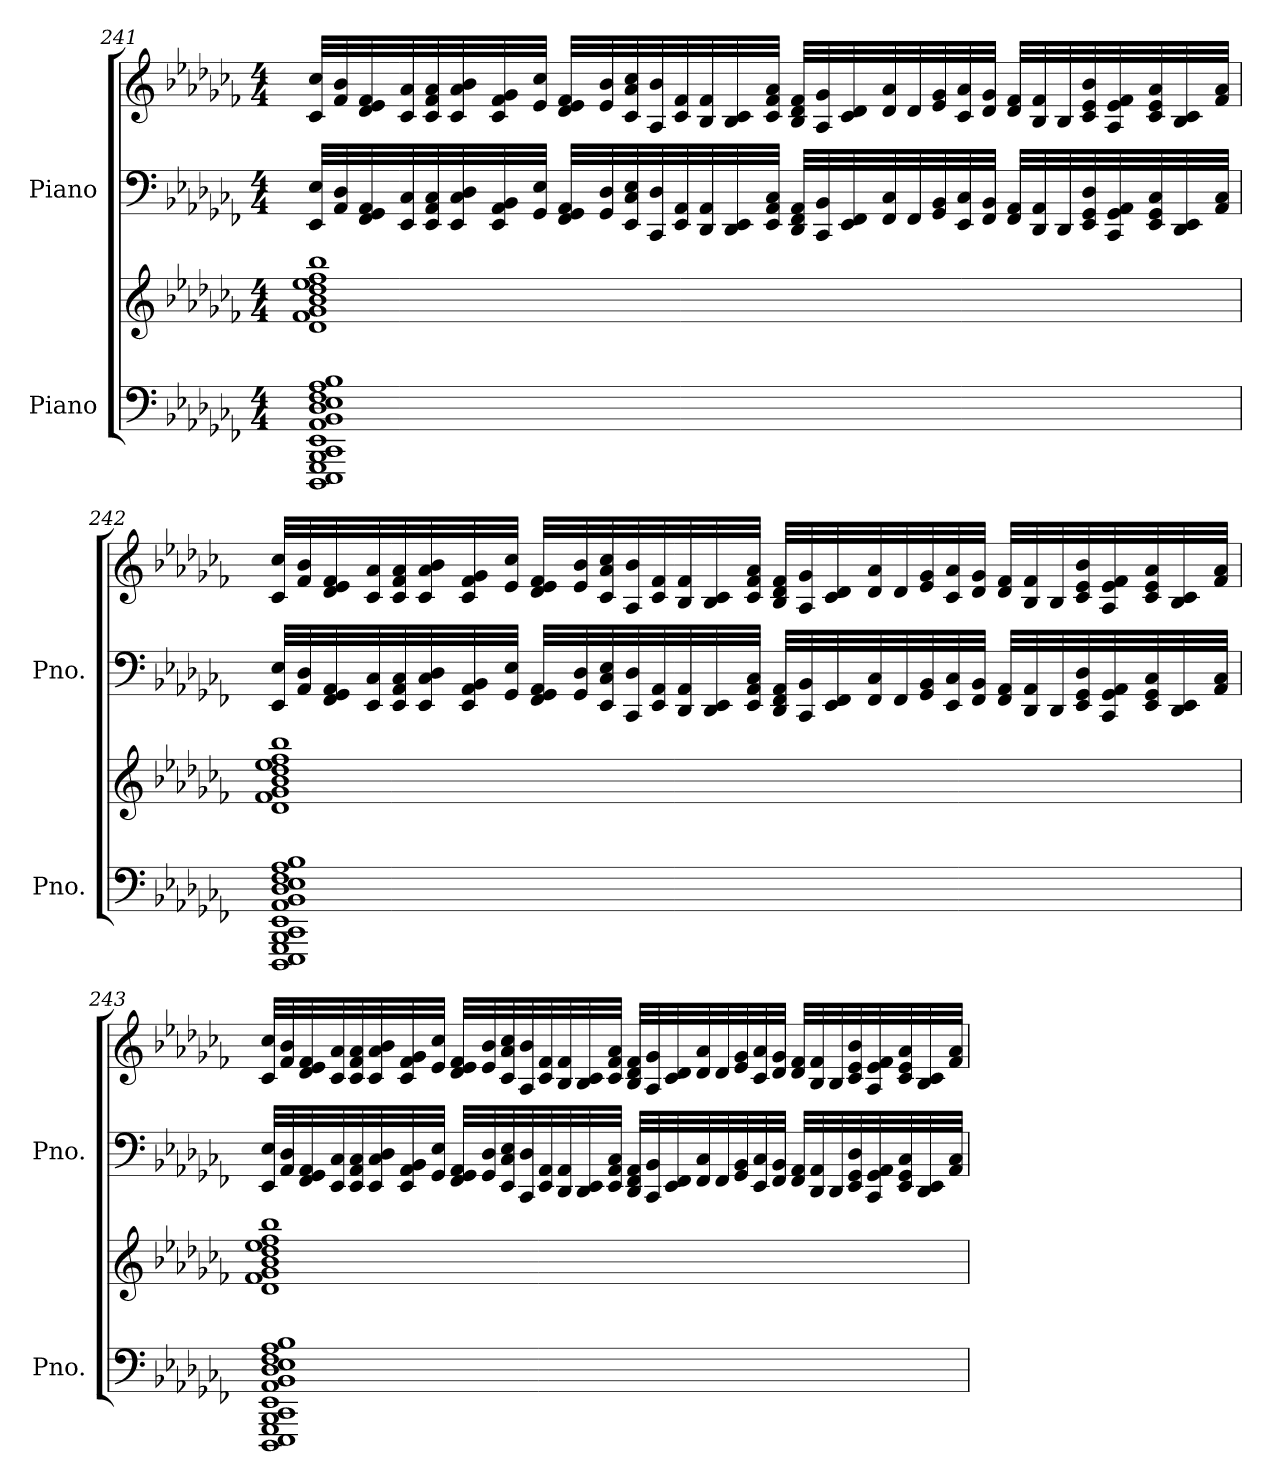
**kern	**kern	**kern	**kern
*part2	*part2	*part1	*part1
*staff4	*staff3	*staff2	*staff1
*I"Piano	*	*I"Piano	*
*I'Pno.	*	*I'Pno.	*
!!LO:LB:g=z
*clefF4	*clefG2	*clefF4	*clefG2
*ITrd14c24	*ITrd14c24	*ITrd-21c-36	*ITrd-21c-36
*k[b-e-a-d-g-c-f-]	*k[b-e-a-d-g-c-f-]	*k[b-e-a-d-g-c-f-]	*k[b-e-a-d-g-c-f-]
*M4/4	*M4/4	*M4/4	*M4/4
=241	=241	=241	=241
1DDDDD- 1EEEEE- 1GGGGG- 1BBBBB- 1CCCC- 1EEEE- 1AAAA- 1BBBB- 1DDD- 1EEE- 1FFF- 1AAA- 1BBB-	1DD- 1FF- 1GG- 1BB- 1D- 1E- 1F- 1B-	32ee-/ 32eee-/LLL	32cccc-/ 32ccccc-/LLL
.	.	32aa-/ 32ddd-/	32ffff-/ 32bbbb-/
.	.	32ff-/ 32gg-/ 32aa-/	32dddd-/ 32eeee-/ 32ffff-/
.	.	32ee-/ 32ccc-/	32cccc-/ 32aaaa-/
.	.	32ee-/ 32aa-/ 32ccc-/	32cccc-/ 32ffff-/ 32aaaa-/
.	.	32ee-/ 32ccc-/ 32ddd-/	32cccc-/ 32aaaa-/ 32bbbb-/
.	.	32ee-/ 32aa-/ 32bb-/	32cccc-/ 32ffff-/ 32gggg-/
.	.	32gg-/ 32eee-/JJJ	32eeee-/ 32ccccc-/JJJ
.	.	32ff-/ 32gg-/ 32aa-/LLL	32dddd-/ 32eeee-/ 32ffff-/LLL
.	.	32gg-/ 32ddd-/	32eeee-/ 32bbbb-/
.	.	32ee-/ 32ccc-/ 32eee-/	32cccc-/ 32aaaa-/ 32ccccc-/
.	.	32cc-/ 32ddd-/	32aaa-/ 32bbbb-/
.	.	32ee-/ 32aa-/	32cccc-/ 32ffff-/
.	.	32dd-/ 32aa-/	32bbb-/ 32ffff-/
.	.	32dd-/ 32ee-/	32bbb-/ 32cccc-/
.	.	32ee-/ 32aa-/ 32ccc-/JJJ	32cccc-/ 32ffff-/ 32aaaa-/JJJ
.	.	32dd-/ 32ff-/ 32aa-/LLL	32bbb-/ 32dddd-/ 32ffff-/LLL
.	.	32cc-/ 32bb-/	32aaa-/ 32gggg-/
.	.	32ee-/ 32ff-/	32cccc-/ 32dddd-/
.	.	32ff-/ 32ccc-/	32dddd-/ 32aaaa-/
.	.	32ff-/	32dddd-/
.	.	32gg-/ 32bb-/	32eeee-/ 32gggg-/
.	.	32ee-/ 32ccc-/	32cccc-/ 32aaaa-/
.	.	32ff-/ 32bb-/JJJ	32dddd-/ 32gggg-/JJJ
.	.	32ff-/ 32aa-/LLL	32dddd-/ 32ffff-/LLL
.	.	32dd-/ 32aa-/	32bbb-/ 32ffff-/
.	.	32dd-/	32bbb-/
.	.	32ee-/ 32gg-/ 32ddd-/	32cccc-/ 32eeee-/ 32bbbb-/
.	.	32cc-/ 32gg-/ 32aa-/	32aaa-/ 32eeee-/ 32ffff-/
.	.	32ee-/ 32gg-/ 32ccc-/	32cccc-/ 32eeee-/ 32aaaa-/
.	.	32dd-/ 32ee-/	32bbb-/ 32cccc-/
.	.	32aa-/ 32ccc-/JJJ	32ffff-/ 32aaaa-/JJJ
!!LO:LB:g=z
=242	=242	=242	=242
1DDDDD- 1EEEEE- 1GGGGG- 1BBBBB- 1CCCC- 1EEEE- 1AAAA- 1BBBB- 1DDD- 1EEE- 1FFF- 1AAA- 1BBB-	1DD- 1FF- 1GG- 1BB- 1D- 1E- 1F- 1B-	32ee-/ 32eee-/LLL	32cccc-/ 32ccccc-/LLL
.	.	32aa-/ 32ddd-/	32ffff-/ 32bbbb-/
.	.	32ff-/ 32gg-/ 32aa-/	32dddd-/ 32eeee-/ 32ffff-/
.	.	32ee-/ 32ccc-/	32cccc-/ 32aaaa-/
.	.	32ee-/ 32aa-/ 32ccc-/	32cccc-/ 32ffff-/ 32aaaa-/
.	.	32ee-/ 32ccc-/ 32ddd-/	32cccc-/ 32aaaa-/ 32bbbb-/
.	.	32ee-/ 32aa-/ 32bb-/	32cccc-/ 32ffff-/ 32gggg-/
.	.	32gg-/ 32eee-/JJJ	32eeee-/ 32ccccc-/JJJ
.	.	32ff-/ 32gg-/ 32aa-/LLL	32dddd-/ 32eeee-/ 32ffff-/LLL
.	.	32gg-/ 32ddd-/	32eeee-/ 32bbbb-/
.	.	32ee-/ 32ccc-/ 32eee-/	32cccc-/ 32aaaa-/ 32ccccc-/
.	.	32cc-/ 32ddd-/	32aaa-/ 32bbbb-/
.	.	32ee-/ 32aa-/	32cccc-/ 32ffff-/
.	.	32dd-/ 32aa-/	32bbb-/ 32ffff-/
.	.	32dd-/ 32ee-/	32bbb-/ 32cccc-/
.	.	32ee-/ 32aa-/ 32ccc-/JJJ	32cccc-/ 32ffff-/ 32aaaa-/JJJ
.	.	32dd-/ 32ff-/ 32aa-/LLL	32bbb-/ 32dddd-/ 32ffff-/LLL
.	.	32cc-/ 32bb-/	32aaa-/ 32gggg-/
.	.	32ee-/ 32ff-/	32cccc-/ 32dddd-/
.	.	32ff-/ 32ccc-/	32dddd-/ 32aaaa-/
.	.	32ff-/	32dddd-/
.	.	32gg-/ 32bb-/	32eeee-/ 32gggg-/
.	.	32ee-/ 32ccc-/	32cccc-/ 32aaaa-/
.	.	32ff-/ 32bb-/JJJ	32dddd-/ 32gggg-/JJJ
.	.	32ff-/ 32aa-/LLL	32dddd-/ 32ffff-/LLL
.	.	32dd-/ 32aa-/	32bbb-/ 32ffff-/
.	.	32dd-/	32bbb-/
.	.	32ee-/ 32gg-/ 32ddd-/	32cccc-/ 32eeee-/ 32bbbb-/
.	.	32cc-/ 32gg-/ 32aa-/	32aaa-/ 32eeee-/ 32ffff-/
.	.	32ee-/ 32gg-/ 32ccc-/	32cccc-/ 32eeee-/ 32aaaa-/
.	.	32dd-/ 32ee-/	32bbb-/ 32cccc-/
.	.	32aa-/ 32ccc-/JJJ	32ffff-/ 32aaaa-/JJJ
!!LO:PB:g=z
=243	=243	=243	=243
1DDDDD- 1EEEEE- 1GGGGG- 1BBBBB- 1CCCC- 1EEEE- 1AAAA- 1BBBB- 1DDD- 1EEE- 1FFF- 1AAA- 1BBB-	1DD- 1FF- 1GG- 1BB- 1D- 1E- 1F- 1B-	32ee-/ 32eee-/LLL	32cccc-/ 32ccccc-/LLL
.	.	32aa-/ 32ddd-/	32ffff-/ 32bbbb-/
.	.	32ff-/ 32gg-/ 32aa-/	32dddd-/ 32eeee-/ 32ffff-/
.	.	32ee-/ 32ccc-/	32cccc-/ 32aaaa-/
.	.	32ee-/ 32aa-/ 32ccc-/	32cccc-/ 32ffff-/ 32aaaa-/
.	.	32ee-/ 32ccc-/ 32ddd-/	32cccc-/ 32aaaa-/ 32bbbb-/
.	.	32ee-/ 32aa-/ 32bb-/	32cccc-/ 32ffff-/ 32gggg-/
.	.	32gg-/ 32eee-/JJJ	32eeee-/ 32ccccc-/JJJ
.	.	32ff-/ 32gg-/ 32aa-/LLL	32dddd-/ 32eeee-/ 32ffff-/LLL
.	.	32gg-/ 32ddd-/	32eeee-/ 32bbbb-/
.	.	32ee-/ 32ccc-/ 32eee-/	32cccc-/ 32aaaa-/ 32ccccc-/
.	.	32cc-/ 32ddd-/	32aaa-/ 32bbbb-/
.	.	32ee-/ 32aa-/	32cccc-/ 32ffff-/
.	.	32dd-/ 32aa-/	32bbb-/ 32ffff-/
.	.	32dd-/ 32ee-/	32bbb-/ 32cccc-/
.	.	32ee-/ 32aa-/ 32ccc-/JJJ	32cccc-/ 32ffff-/ 32aaaa-/JJJ
.	.	32dd-/ 32ff-/ 32aa-/LLL	32bbb-/ 32dddd-/ 32ffff-/LLL
.	.	32cc-/ 32bb-/	32aaa-/ 32gggg-/
.	.	32ee-/ 32ff-/	32cccc-/ 32dddd-/
.	.	32ff-/ 32ccc-/	32dddd-/ 32aaaa-/
.	.	32ff-/	32dddd-/
.	.	32gg-/ 32bb-/	32eeee-/ 32gggg-/
.	.	32ee-/ 32ccc-/	32cccc-/ 32aaaa-/
.	.	32ff-/ 32bb-/JJJ	32dddd-/ 32gggg-/JJJ
.	.	32ff-/ 32aa-/LLL	32dddd-/ 32ffff-/LLL
.	.	32dd-/ 32aa-/	32bbb-/ 32ffff-/
.	.	32dd-/	32bbb-/
.	.	32ee-/ 32gg-/ 32ddd-/	32cccc-/ 32eeee-/ 32bbbb-/
.	.	32cc-/ 32gg-/ 32aa-/	32aaa-/ 32eeee-/ 32ffff-/
.	.	32ee-/ 32gg-/ 32ccc-/	32cccc-/ 32eeee-/ 32aaaa-/
.	.	32dd-/ 32ee-/	32bbb-/ 32cccc-/
.	.	32aa-/ 32ccc-/JJJ	32ffff-/ 32aaaa-/JJJ
=	=	=	=
*-	*-	*-	*-
